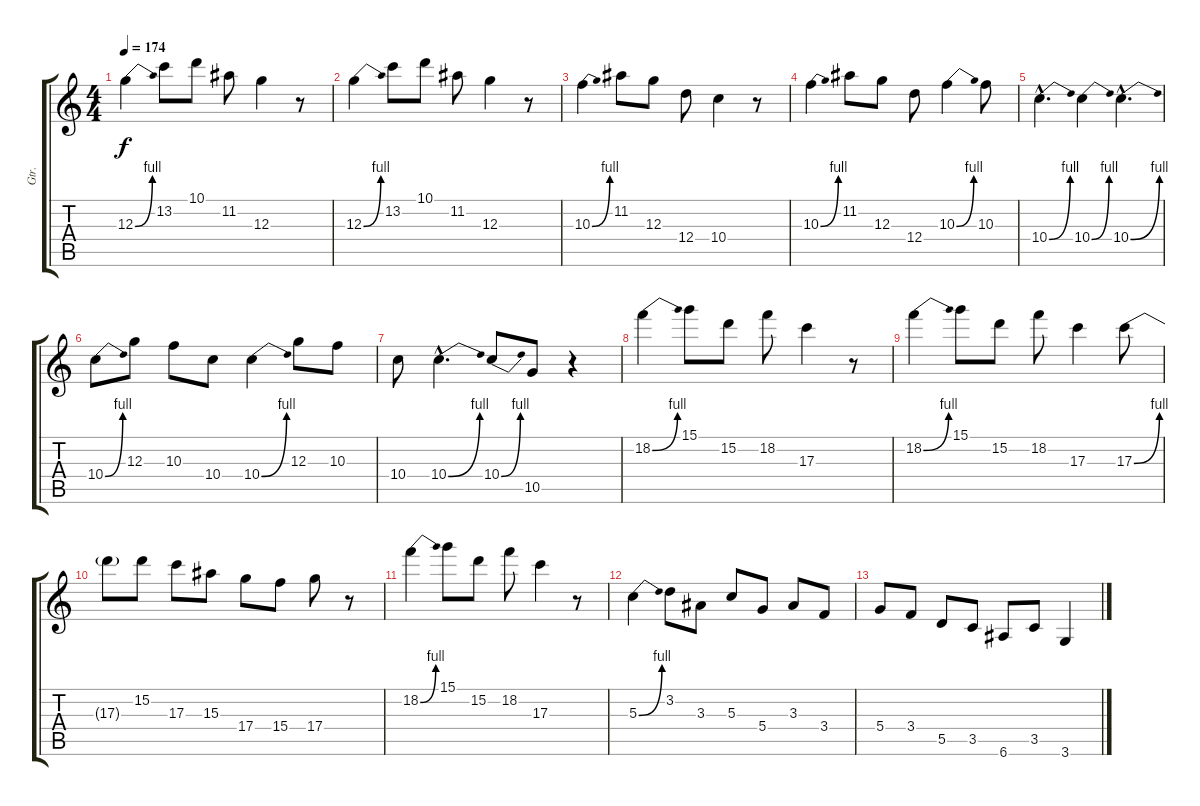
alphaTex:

\track ("Gtr." "Gtr.") {instrument overdrivenguitar}
\staff {score tabs}
\tuning (E4 B3 G3 D3 A2 E2) {hide}
\ts (4 4)
\tempo 174
\clef g2
\ks c
12.3{be (bend 0 0 60 4)}.4{dy f} 13.2.8 10.1.8 11.2.8 12.3.4 r.8 |
12.3{be (bend 0 0 60 4)}.4 13.2.8 10.1.8 11.2.8 12.3.4 r.8 |
10.3{be (bend 0 0 60 4)}.4 11.2.8 12.3.8 12.4.8 10.4.4 r.8 |
10.3{be (bend 0 0 60 4)}.4 11.2.8 12.3.8 12.4.8 10.3{be (bend 0 0 60 4)}.4 10.3.8 |
10.4{be (bend 0 0 60 4) hac}.4{d} 10.4{be (bend 0 0 60 4)}.4 10.4{be (bend 0 0 60 4) hac}.4{d} |
10.4{be (bend 0 0 60 4)}.8 12.3.8 10.3.8 10.4.8 10.4{be (bend 0 0 60 4)}.4 12.3.8 10.3.8 |
10.4.8 10.4{be (bend 0 0 60 4) hac}.4{d} 10.4{be (bend 0 0 60 4)}.8 10.5.8 r.4 |
18.2{be (bend 0 0 60 4)}.4 15.1.8 15.2.8 18.2.8 17.3.4 r.8 |
18.2{be (bend 0 0 60 4)}.4 15.1.8 15.2.8 18.2.8 17.3.4 17.3{be (bend 0 0 60 4)}.8 |
17.3{t}.8 15.2.8 17.3.8 15.3.8 17.4.8 15.4.8 17.4.8 r.8 |
18.2{be (bend 0 0 60 4)}.4 15.1.8 15.2.8 18.2.8 17.3.4 r.8 |
5.3{be (bend 0 0 60 4)}.4 3.2.8 3.3.8 5.3.8 5.4.8 3.3.8 3.4.8 |
5.4.8 3.4.8 5.5.8 3.5.8 6.6.8 3.5.8 3.6.4
